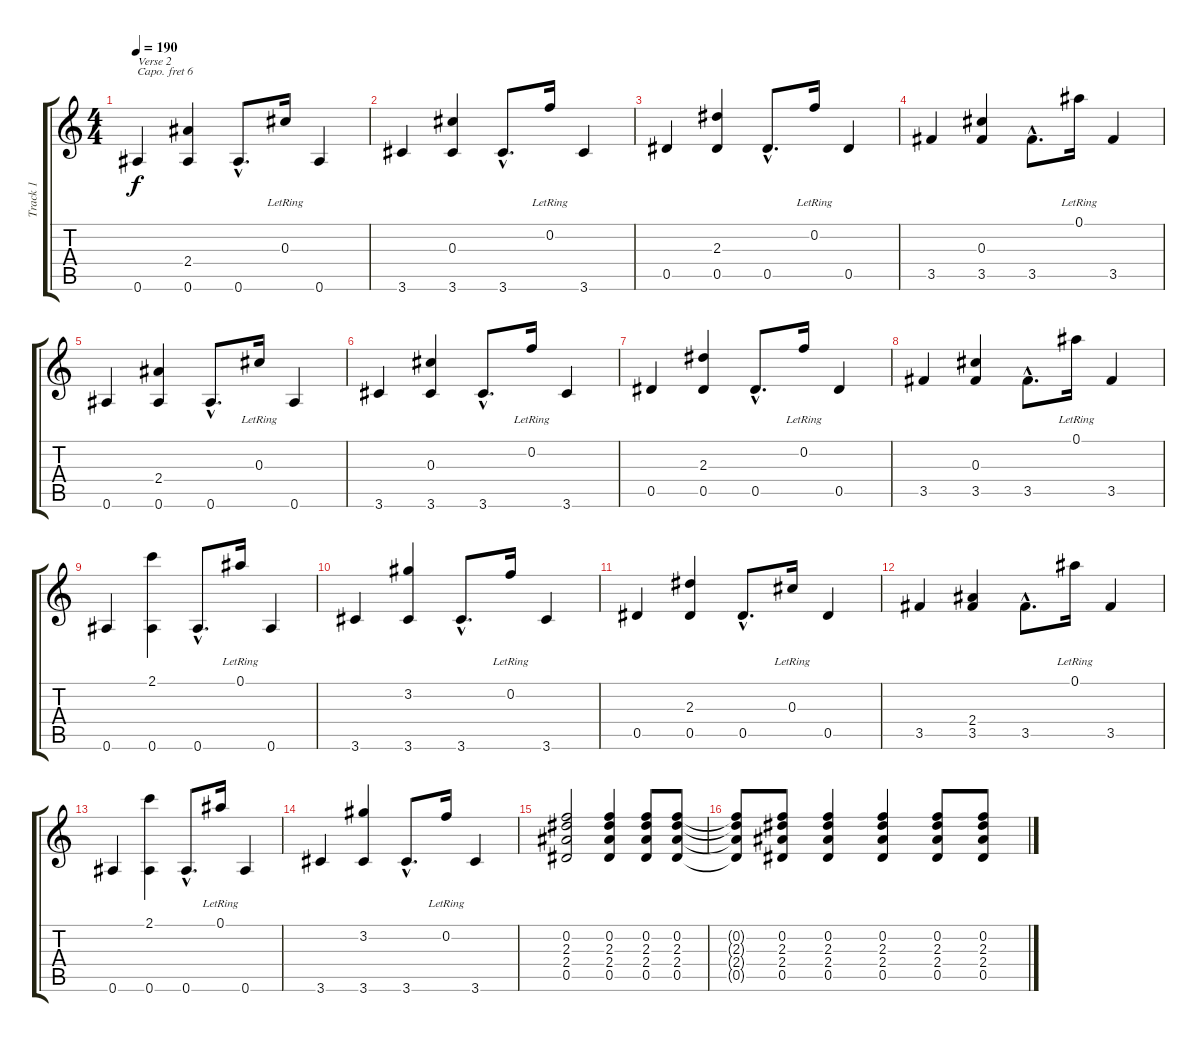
\track ("Track 1" "Track 1") {instrument acousticguitarsteel}
\staff {score tabs}
\capo 6
\tuning (E4 B3 G3 D3 A2 E2) {hide}
\ts (4 4)
\tempo 190
\clef g2
\ks c
0.6.4{txt "Verse 2" dy f} (2.4 0.6).4 0.6{hac}.8{d} 0.3{lr}.16 0.6.4 |
3.6.4 (0.3 3.6).4 3.6{hac}.8{d} 0.2{lr}.16 3.6.4 |
0.5.4 (2.3 0.5).4 0.5{hac}.8{d} 0.2{lr}.16 0.5.4 |
3.5.4 (0.3 3.5).4 3.5{hac}.8{d} 0.1{lr}.16 3.5.4 |
0.6.4 (2.4 0.6).4 0.6{hac}.8{d} 0.3{lr}.16 0.6.4 |
3.6.4 (0.3 3.6).4 3.6{hac}.8{d} 0.2{lr}.16 3.6.4 |
0.5.4 (2.3 0.5).4 0.5{hac}.8{d} 0.2{lr}.16 0.5.4 |
3.5.4 (0.3 3.5).4 3.5{hac}.8{d} 0.1{lr}.16 3.5.4 |
0.6.4 (2.1 0.6).4 0.6{hac}.8{d} 0.1{lr}.16 0.6.4 |
3.6.4 (3.2 3.6).4 3.6{hac}.8{d} 0.2{lr}.16 3.6.4 |
0.5.4 (2.3 0.5).4 0.5{hac}.8{d} 0.3{lr}.16 0.5.4 |
3.5.4 (2.4 3.5).4 3.5{hac}.8{d} 0.1{lr}.16 3.5.4 |
0.6.4 (2.1 0.6).4 0.6{hac}.8{d} 0.1{lr}.16 0.6.4 |
3.6.4 (3.2 3.6).4 3.6{hac}.8{d} 0.2{lr}.16 3.6.4 |
(0.2 2.3 2.4 0.5).2 (0.2 2.3 2.4 0.5).4 (0.2 2.3 2.4 0.5).8 (0.2 2.3 2.4 0.5).8 |
(0.2{t} 2.3{t} 2.4{t} 0.5{t}).8 (0.2 2.3 2.4 0.5).8 (0.2 2.3 2.4 0.5).4 (0.2 2.3 2.4 0.5).4 (0.2 2.3 2.4 0.5).8 (0.2 2.3 2.4 0.5).8
